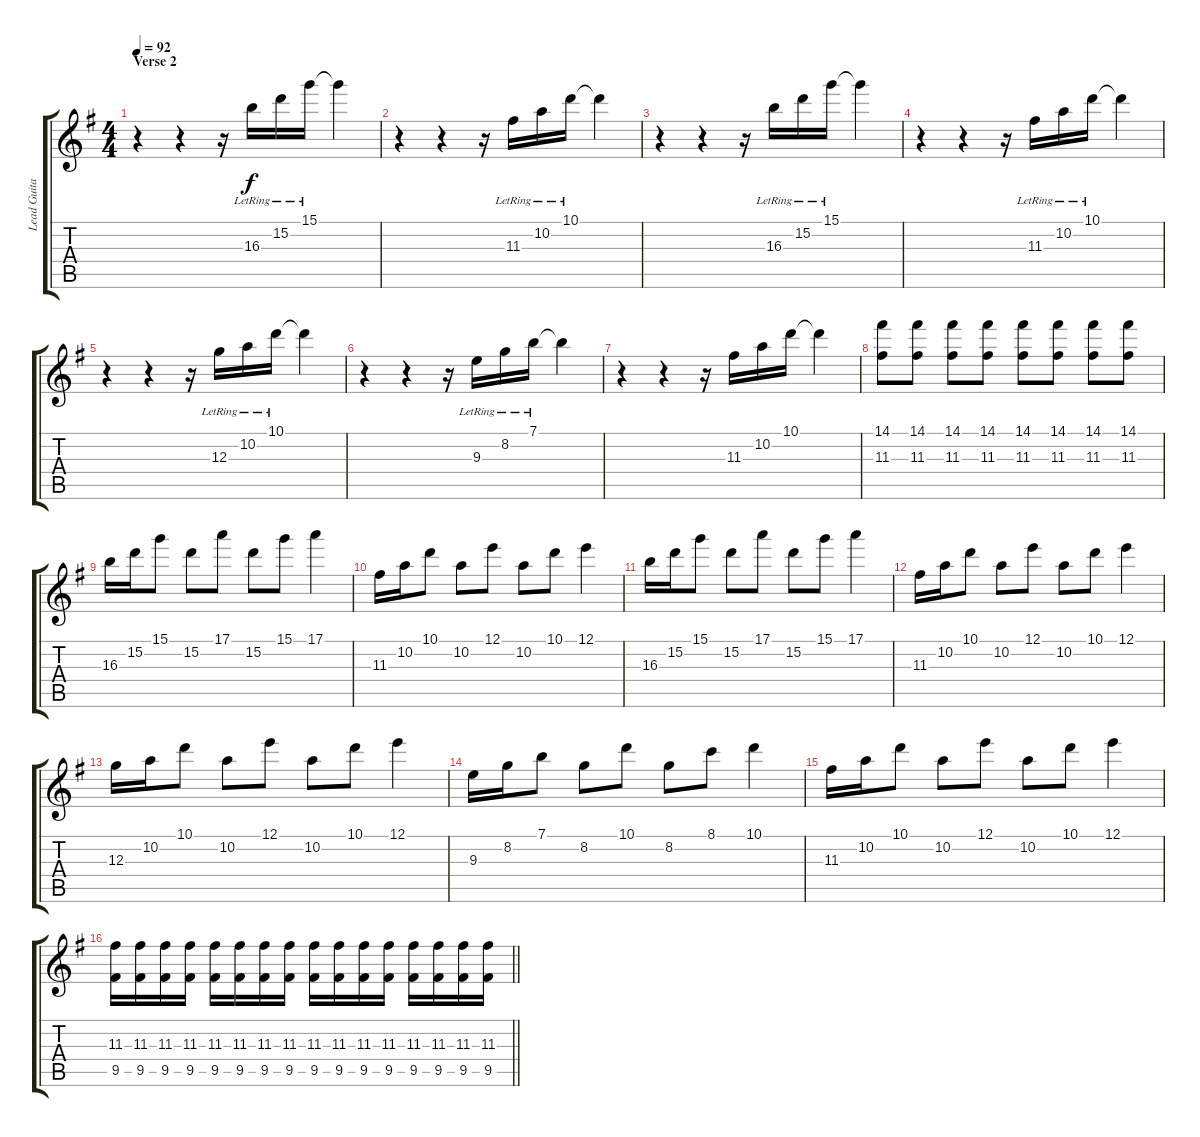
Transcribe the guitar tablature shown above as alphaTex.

\track ("Lead Guitar" "Lead Guita") {instrument distortionguitar}
\staff {score tabs}
\tuning (E4 B3 G3 D3 A2 D2) {hide}
\ts (4 4)
\section ("" "Verse 2")
\tempo 92
\clef g2
\ks eminor
r.4{dy f} r.4 r.16 16.3{lr}.16 15.2{lr}.16 15.1{lr}.16 15.1{t}.4 |
r.4 r.4 r.16 11.3{lr}.16 10.2{lr}.16 10.1{lr}.16 10.1{t}.4 |
r.4 r.4 r.16 16.3{lr}.16 15.2{lr}.16 15.1{lr}.16 15.1{t}.4 |
r.4 r.4 r.16 11.3{lr}.16 10.2{lr}.16 10.1{lr}.16 10.1{t}.4 |
r.4 r.4 r.16 12.3{lr}.16 10.2{lr}.16 10.1{lr}.16 10.1{t}.4 |
r.4 r.4 r.16 9.3{lr}.16 8.2{lr}.16 7.1{lr}.16 7.1{t}.4 |
r.4 r.4 r.16 11.3.16 10.2.16 10.1.16 10.1{t}.4 |
(14.1 11.3).8 (14.1 11.3).8 (14.1 11.3).8 (14.1 11.3).8 (14.1 11.3).8 (14.1 11.3).8 (14.1 11.3).8 (14.1 11.3).8 |
16.3.16 15.2.16 15.1.8 15.2.8 17.1.8 15.2.8 15.1.8 17.1.4 |
11.3.16 10.2.16 10.1.8 10.2.8 12.1.8 10.2.8 10.1.8 12.1.4 |
16.3.16 15.2.16 15.1.8 15.2.8 17.1.8 15.2.8 15.1.8 17.1.4 |
11.3.16 10.2.16 10.1.8 10.2.8 12.1.8 10.2.8 10.1.8 12.1.4 |
12.3.16 10.2.16 10.1.8 10.2.8 12.1.8 10.2.8 10.1.8 12.1.4 |
9.3.16 8.2.16 7.1.8 8.2.8 10.1.8 8.2.8 8.1.8 10.1.4 |
11.3.16 10.2.16 10.1.8 10.2.8 12.1.8 10.2.8 10.1.8 12.1.4 |
\barLineRight lightlight
(11.3 9.5).16 (11.3 9.5).16 (11.3 9.5).16 (11.3 9.5).16 (11.3 9.5).16 (11.3 9.5).16 (11.3 9.5).16 (11.3 9.5).16 (11.3 9.5).16 (11.3 9.5).16 (11.3 9.5).16 (11.3 9.5).16 (11.3 9.5).16 (11.3 9.5).16 (11.3 9.5).16 (11.3 9.5).16
